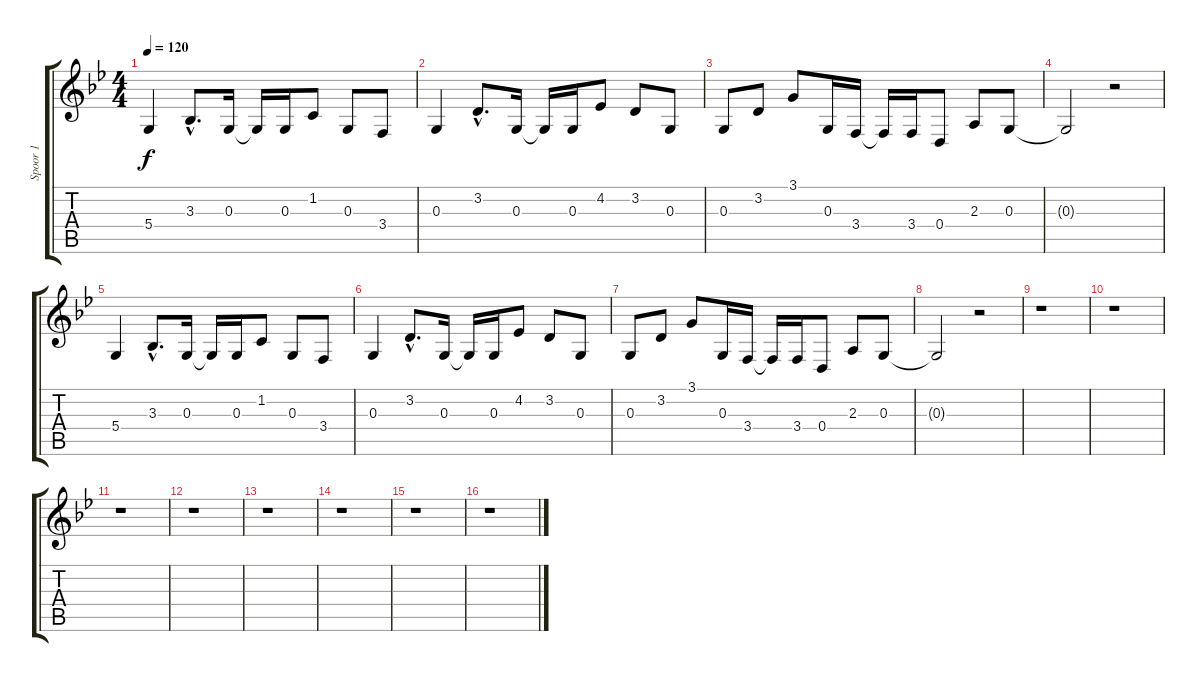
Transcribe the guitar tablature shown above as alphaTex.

\track ("Spoor 1" "Spoor 1") {instrument synthstrings1}
\staff {score tabs}
\tuning (E4 B3 G3 D3 A2 E2) {hide}
\ts (4 4)
\tempo 120
\clef g2
\ks bb
5.4.4{dy f instrument synthstrings1} 3.3{hac}.8{d} 0.3.16 0.3{t}.16 0.3.16 1.2.8 0.3.8 3.4.8 |
0.3.4 3.2{hac}.8{d} 0.3.16 0.3{t}.16 0.3.16 4.2.8 3.2.8 0.3.8 |
0.3.8 3.2.8 3.1.8 0.3.16 3.4.16 3.4{t}.16 3.4.16 0.4.8 2.3.8 0.3.8 |
0.3{t}.2 r.2 |
5.4.4 3.3{hac}.8{d} 0.3.16 0.3{t}.16 0.3.16 1.2.8 0.3.8 3.4.8 |
0.3.4 3.2{hac}.8{d} 0.3.16 0.3{t}.16 0.3.16 4.2.8 3.2.8 0.3.8 |
0.3.8 3.2.8 3.1.8 0.3.16 3.4.16 3.4{t}.16 3.4.16 0.4.8 2.3.8 0.3.8 |
0.3{t}.2 r.2 |
r.1 |
r.1 |
r.1 |
r.1 |
r.1 |
r.1 |
r.1 |
r.1
